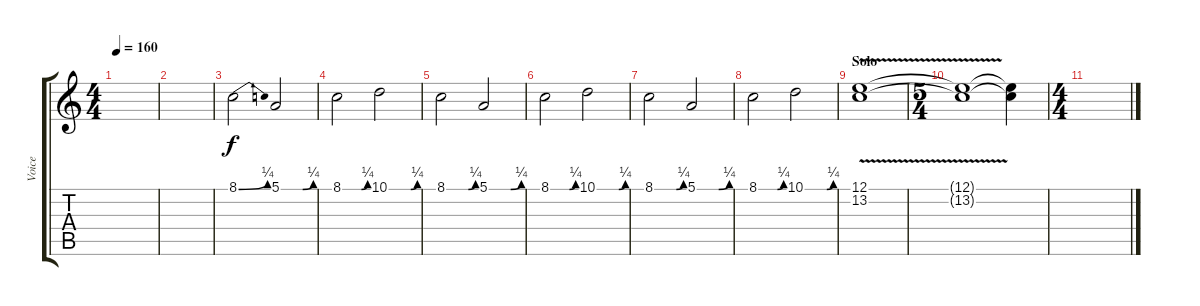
\track ("Voice" "Voice") {instrument clarinet}
\staff {score tabs}
\tuning (E4 B3 G3 D3 A2 E2) {hide}
\ts (4 4)
\tempo 160
\clef g2
\ks c
|
|
8.1{be (bend 0 0 60 1)}.2 5.1{be (custom 0 0 10 0 35 0 40 0 60 1)}.2 |
8.1{be (custom 0 0 10 0 35 0 40 0 45 0 60 1)}.2 10.1{be (custom 0 0 10 0 35 0 46 0 60 1)}.2 |
8.1{be (custom 0 0 10 0 35 0 40 0 45 0 60 1)}.2 5.1{be (custom 0 0 10 0 35 0 40 0 60 1)}.2 |
8.1{be (custom 0 0 10 0 35 0 40 0 45 0 60 1)}.2 10.1{be (custom 0 0 10 0 35 0 46 0 60 1)}.2 |
8.1{be (custom 0 0 10 0 35 0 40 0 45 0 60 1)}.2 5.1{be (custom 0 0 10 0 35 0 40 0 60 1)}.2 |
8.1{be (custom 0 0 10 0 35 0 40 0 45 0 60 1)}.2 10.1{be (custom 0 0 10 0 35 0 46 0 60 1)}.2 |
\section ("" "Solo")
(12.1{v} 13.2{v}).1 |
\ts (5 4)
(12.1{t} 13.2{t}).1 (12.1{t} 13.2{t}).4 |
\ts (4 4)
